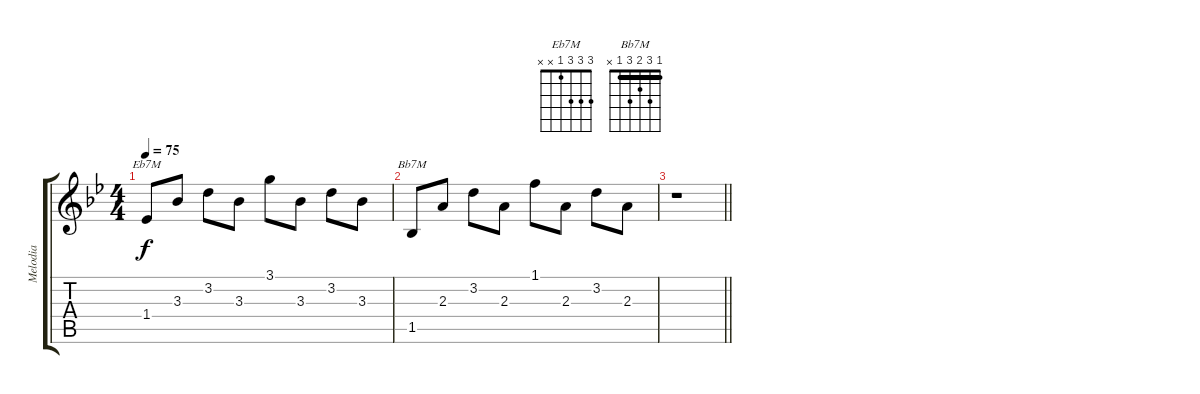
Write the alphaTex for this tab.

\track ("Melodia" "Melodia") {instrument acousticguitarnylon}
\staff {score tabs}
\tuning (E4 B3 G3 D3 A2 E2) {hide}
\chord ("Eb7M" 3 3 3 1 x x)
\chord ("Bb7M" 1 3 2 3 1 x) {barre 1}
\ts (4 4)
\tempo 75
\clef g2
\ks bb
1.4.8{ch "Eb7M" dy f} 3.3.8 3.2.8 3.3.8 3.1.8 3.3.8 3.2.8 3.3.8 |
1.5.8{ch "Bb7M"} 2.3.8 3.2.8 2.3.8 1.1.8 2.3.8 3.2.8 2.3.8 |
\barLineRight lightlight
r.1
